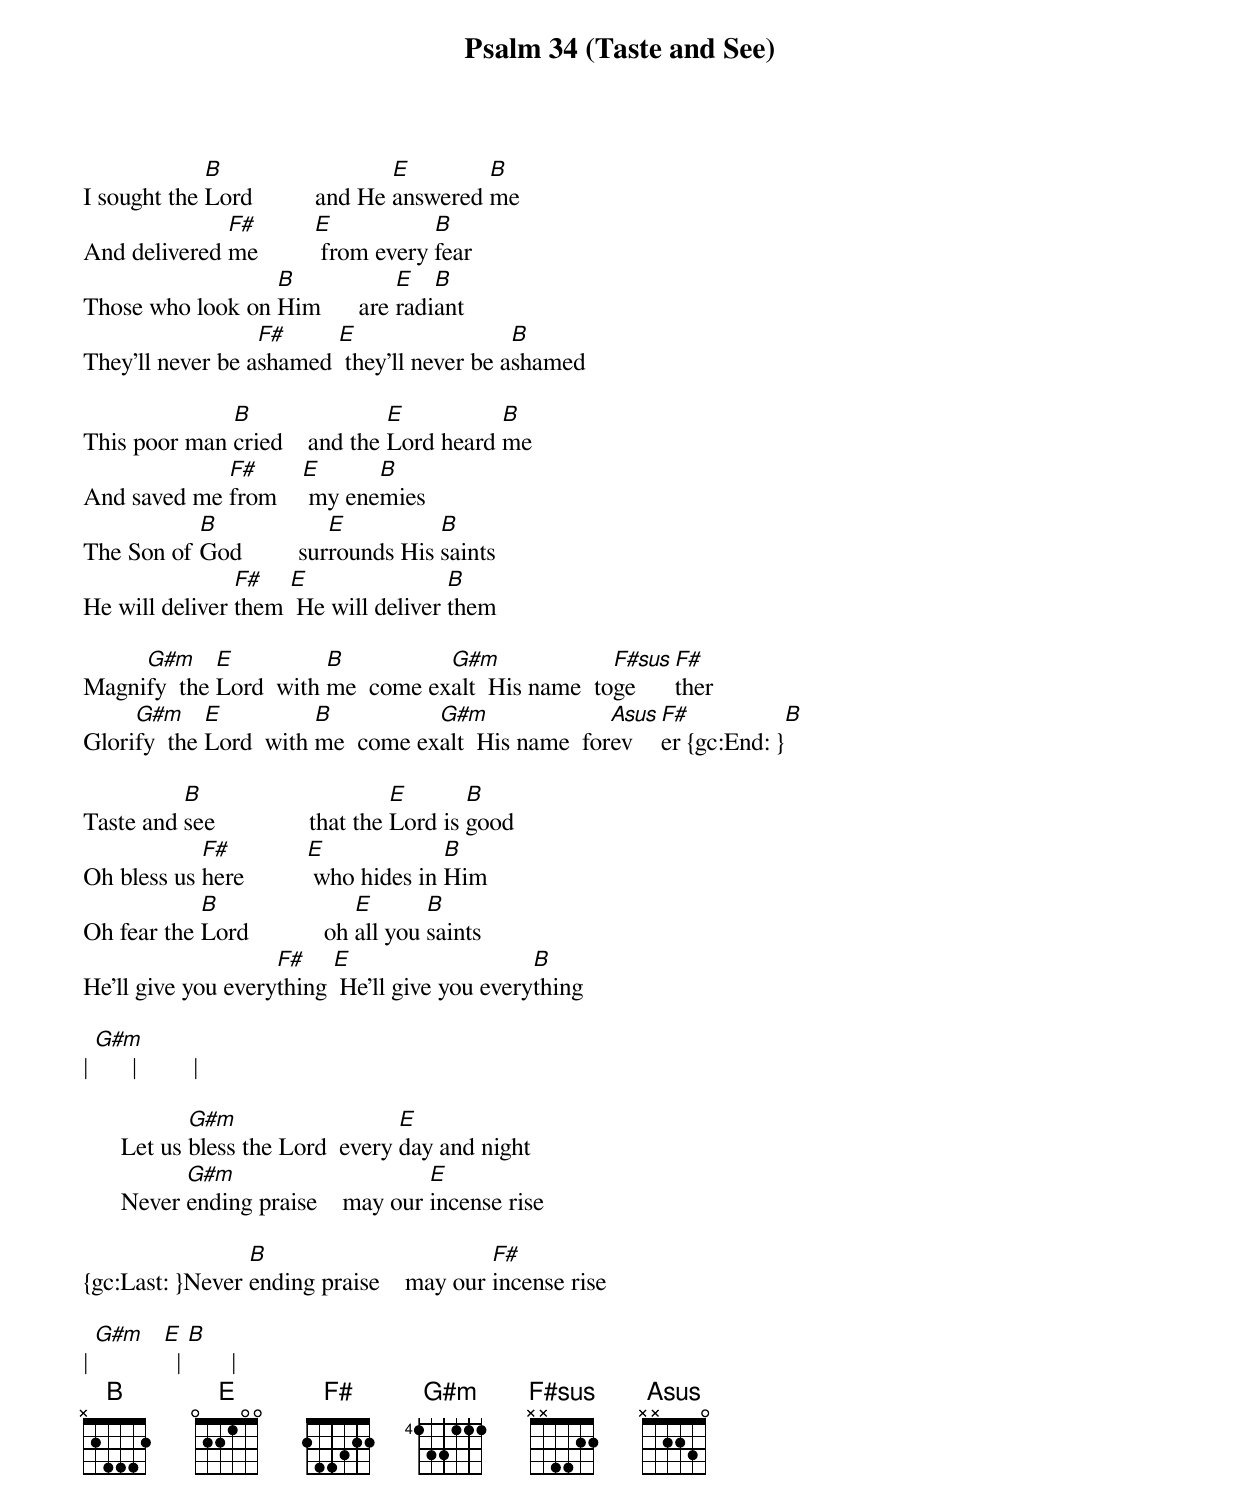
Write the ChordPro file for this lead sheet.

{title: Psalm 34 (Taste and See)}
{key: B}
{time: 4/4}
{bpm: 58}
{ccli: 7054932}
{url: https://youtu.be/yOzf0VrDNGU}
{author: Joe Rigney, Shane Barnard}
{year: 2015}
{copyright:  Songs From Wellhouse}

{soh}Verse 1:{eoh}
I sought the [B]Lord          and He [E]answered [B]me
And delivered [F#]me         [E] from every [B]fear
Those who look on [B]Him      are [E]radi[B]ant
They'll never be a[F#]shamed [E] they'll never be a[B]shamed

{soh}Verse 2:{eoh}
This poor man [B]cried    and the [E]Lord heard [B]me
And saved me [F#]from    [E] my ene[B]mies
The Son of [B]God         sur[E]rounds His [B]saints
He will deliver [F#]them [E] He will deliver [B]them

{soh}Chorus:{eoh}
Magni[G#m]fy  the [E]Lord  with [B]me  come ex[G#m]alt  His name  to[F#sus]ge[F#]ther
Glori[G#m]fy  the [E]Lord  with [B]me  come ex[G#m]alt  His name  for[Asus]ev[F#]er {gc:End: }[B]

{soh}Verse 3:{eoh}
Taste and [B]see               that the [E]Lord is [B]good
Oh bless us [F#]here          [E] who hides in [B]Him
Oh fear the [B]Lord            oh [E]all you [B]saints
He'll give you every[F#]thing [E] He'll give you every[B]thing

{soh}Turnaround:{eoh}
| [G#m]      |         |

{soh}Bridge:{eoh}
      Let us [G#m]bless the Lord  every [E]day and night
      Never [G#m]ending praise    may our [E]incense rise

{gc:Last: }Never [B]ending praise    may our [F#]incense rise

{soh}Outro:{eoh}
| [G#m]   [E]  | [B]       |
